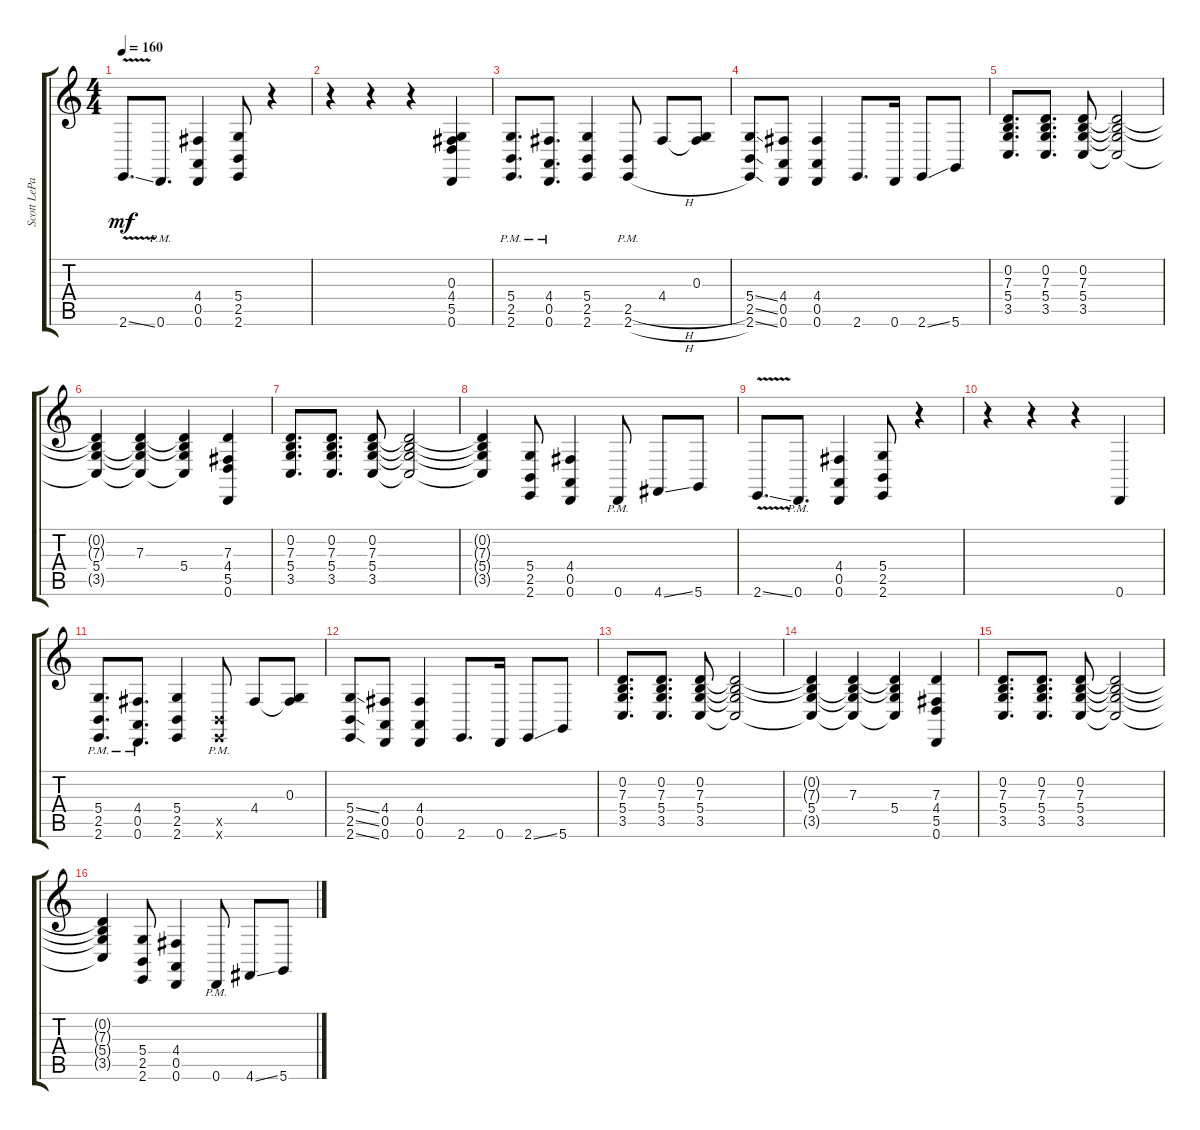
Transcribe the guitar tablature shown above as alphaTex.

\track ("Scott LePage Rhythm" "Scott LePa") {instrument brightacousticpiano}
\staff {score tabs}
\tuning (E4 B3 G3 D3 A2 D2) {hide}
\ts (4 4)
\tempo 160
\clef g2
\ks c
2.6{v ss}.8{d dy mf} 0.6{pm}.8{d} (4.4 0.5 0.6).4 (5.4 2.5 2.6).8 r.4 |
r.4 r.4 r.4 (0.3 4.4 5.5 0.6).4 |
(5.4{pm} 2.5{pm} 2.6{pm}).8{d} (4.4{pm} 0.5{pm} 0.6{pm}).8{d} (5.4 2.5 2.6).4 (2.5{h pm} 2.6{h pm}).8 4.4.8 (0.3 4.4{t}).8 |
(5.4{ss} 2.5{ss} 2.6{ss}).8 (4.4 0.5 0.6).8 (4.4 0.5 0.6).4 2.6.8{d} 0.6.16 2.6{ss}.8 5.6.8 |
(0.2 7.3 5.4 3.5).8{d} (0.2 7.3 5.4 3.5).8{d} (0.2 7.3 5.4 3.5).8 (0.2{t} 7.3{t} 5.4{t} 3.5{t}).2 |
(0.2{t} 7.3{t} 5.4 3.5{t}).4 (0.2{t} 7.3 5.4{t} 3.5{t}).4 (0.2{t} 7.3{t} 5.4 3.5{t}).4 (7.3 4.4 5.5 0.6).4 |
(0.2 7.3 5.4 3.5).8{d} (0.2 7.3 5.4 3.5).8{d} (0.2 7.3 5.4 3.5).8 (0.2{t} 7.3{t} 5.4{t} 3.5{t}).2 |
(0.2{t} 7.3{t} 5.4{t} 3.5{t}).4 (5.4 2.5 2.6).8 (4.4 0.5 0.6).4 0.6{pm}.8 4.6{ss}.8 5.6.8 |
2.6{v ss}.8{d} 0.6{pm}.8{d} (4.4 0.5 0.6).4 (5.4 2.5 2.6).8 r.4 |
r.4 r.4 r.4 0.6.4 |
(5.4{pm} 2.5{pm} 2.6{pm}).8{d} (4.4{pm} 0.5{pm} 0.6{pm}).8{d} (5.4 2.5 2.6).4 (2.5{pm x} 2.6{pm x}).8 4.4.8 (0.3 4.4{t}).8 |
(5.4{ss} 2.5{ss} 2.6{ss}).8 (4.4 0.5 0.6).8 (4.4 0.5 0.6).4 2.6.8{d} 0.6.16 2.6{ss}.8 5.6.8 |
(0.2 7.3 5.4 3.5).8{d} (0.2 7.3 5.4 3.5).8{d} (0.2 7.3 5.4 3.5).8 (0.2{t} 7.3{t} 5.4{t} 3.5{t}).2 |
(0.2{t} 7.3{t} 5.4 3.5{t}).4 (0.2{t} 7.3 5.4{t} 3.5{t}).4 (0.2{t} 7.3{t} 5.4 3.5{t}).4 (7.3 4.4 5.5 0.6).4 |
(0.2 7.3 5.4 3.5).8{d} (0.2 7.3 5.4 3.5).8{d} (0.2 7.3 5.4 3.5).8 (0.2{t} 7.3{t} 5.4{t} 3.5{t}).2 |
(0.2{t} 7.3{t} 5.4{t} 3.5{t}).4 (5.4 2.5 2.6).8 (4.4 0.5 0.6).4 0.6{pm}.8 4.6{ss}.8 5.6.8
